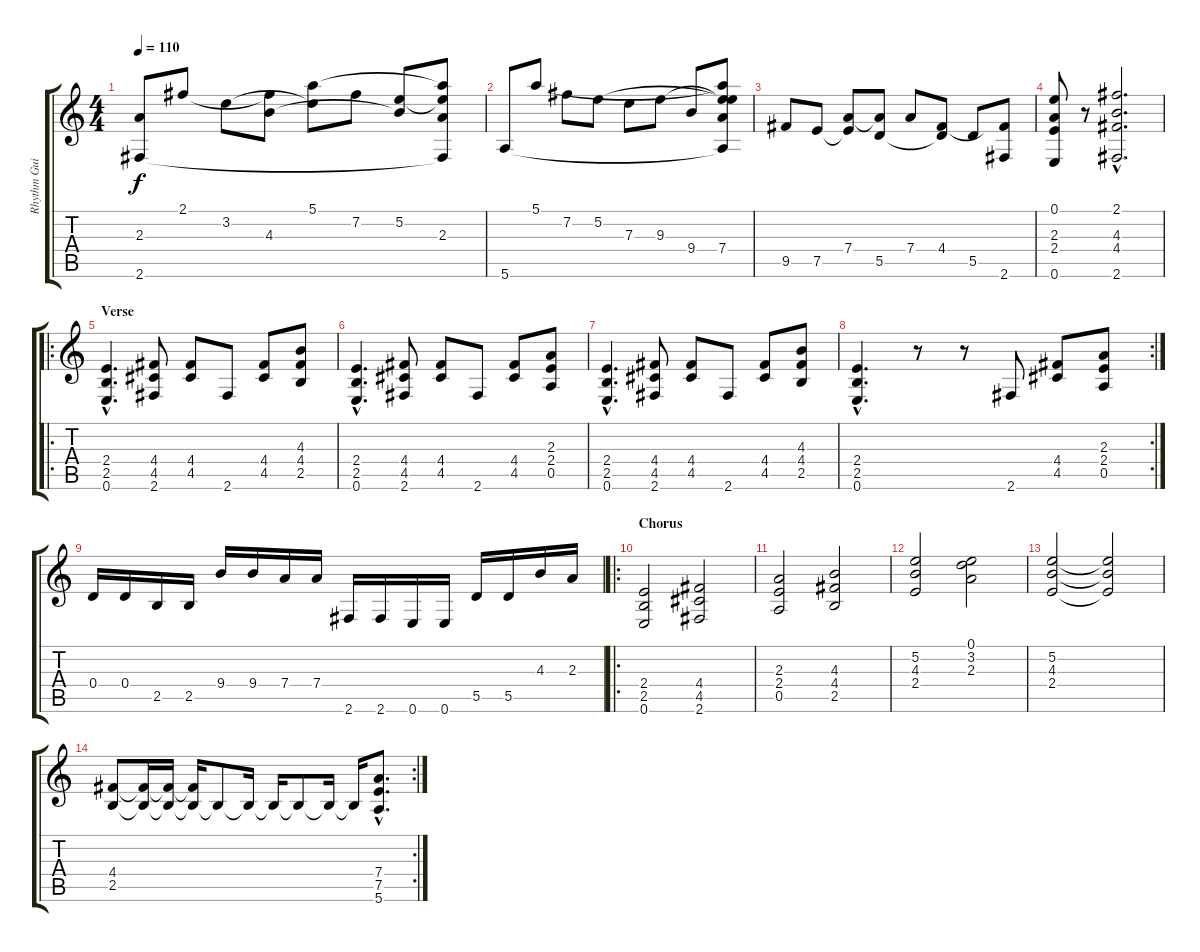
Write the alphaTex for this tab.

\track ("Rhythm Guitar" "Rhythm Gui") {instrument acousticguitarsteel}
\staff {score tabs}
\tuning (E4 B3 G3 D3 A2 E2) {hide}
\ts (4 4)
\tempo 110
\clef g2
\ks c
(2.3{t} 2.6).8{dy f} 2.1.8 3.2.8 (2.1{t} 4.3).8 (5.1 3.2{t}).8 7.2.8 (5.2 4.3{t}).8 (5.1{t} 5.2{t} 2.3 2.6{t}).8 |
5.6.8 5.1.8 7.2.8 5.2.8 7.3.8 9.3.8 9.4.8 (5.1{t} 5.2{t} 9.3{t} 7.4 5.6{t}).8 |
9.5.8 7.5.8 (7.4 7.5{t}).8 (7.4{t} 5.5).8 7.4.8 (4.4 5.5{t}).8 5.5.8 (4.4{t} 2.6).8 |
(0.1 2.3 2.4 0.6).8 r.8 (2.1{hac} 4.3{hac} 4.4{hac} 2.6{hac}).2{d} |
\ro
\section ("" "Verse")
(2.4{hac} 2.5{hac} 0.6{hac}).4{d instrument distortionguitar} (4.4 4.5 2.6).8 (4.4 4.5).8 2.6.8 (4.4 4.5).8 (4.3 4.4 2.5).8 |
(2.4{hac} 2.5{hac} 0.6{hac}).4{d} (4.4 4.5 2.6).8 (4.4 4.5).8 2.6.8 (4.4 4.5).8 (2.3 2.4 0.5).8 |
(2.4{hac} 2.5{hac} 0.6{hac}).4{d instrument distortionguitar} (4.4 4.5 2.6).8 (4.4 4.5).8 2.6.8 (4.4 4.5).8 (4.3 4.4 2.5).8 |
\rc 2
(2.4{hac} 2.5{hac} 0.6{hac}).4{d} r.8 r.8 2.6.8 (4.4 4.5).8 (2.3 2.4 0.5).8 |
0.4.16 0.4.16 2.5.16 2.5.16 9.4.16 9.4.16 7.4.16 7.4.16 2.6.16 2.6.16 0.6.16 0.6.16 5.5.16 5.5.16 4.3.16 2.3.16 |
\ro
\section ("" "Chorus")
(2.4 2.5 0.6).2 (4.4 4.5 2.6).2 |
(2.3 2.4 0.5).2 (4.3 4.4 2.5).2 |
(5.2 4.3 2.4).2 (0.1 3.2 2.3).2 |
(5.2 4.3 2.4).2 (5.2{t} 4.3{t} 2.4{t}).2 |
\rc 2
(4.4 2.5).8 (4.4{t} 2.5{t}).16 (4.4{t} 2.5{t}).16 (4.4{t} 2.5{t}).16 2.5{t}.8 2.5{t}.16 2.5{t}.16 2.5{t}.8 2.5{t}.16 2.5{t}.16 (7.4{hac} 7.5{hac} 5.6{hac}).8{d}
